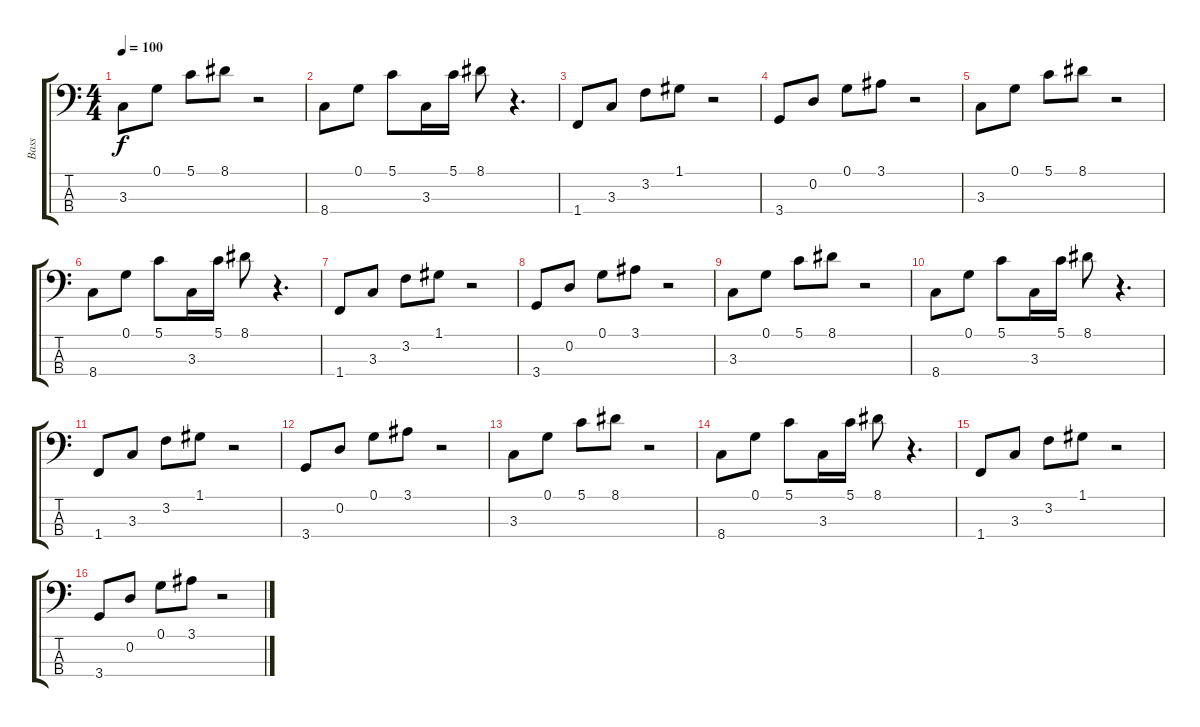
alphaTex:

\track ("Bass" "Bass") {instrument electricbassfinger}
\staff {score tabs}
\tuning (G2 D2 A1 E1) {hide}
\ts (4 4)
\tempo 100
\clef f4
\ks c
3.3.8{dy f} 0.1.8 5.1.8 8.1.8 r.2 |
8.4.8 0.1.8 5.1.8 3.3.16 5.1.16 8.1.8 r.4{d} |
1.4.8 3.3.8 3.2.8 1.1.8 r.2 |
3.4.8 0.2.8 0.1.8 3.1.8 r.2 |
3.3.8 0.1.8 5.1.8 8.1.8 r.2 |
8.4.8 0.1.8 5.1.8 3.3.16 5.1.16 8.1.8 r.4{d} |
1.4.8 3.3.8 3.2.8 1.1.8 r.2 |
3.4.8 0.2.8 0.1.8 3.1.8 r.2 |
3.3.8 0.1.8 5.1.8 8.1.8 r.2 |
8.4.8 0.1.8 5.1.8 3.3.16 5.1.16 8.1.8 r.4{d} |
1.4.8 3.3.8 3.2.8 1.1.8 r.2 |
3.4.8 0.2.8 0.1.8 3.1.8 r.2 |
3.3.8 0.1.8 5.1.8 8.1.8 r.2 |
8.4.8 0.1.8 5.1.8 3.3.16 5.1.16 8.1.8 r.4{d} |
1.4.8 3.3.8 3.2.8 1.1.8 r.2 |
3.4.8 0.2.8 0.1.8 3.1.8 r.2
